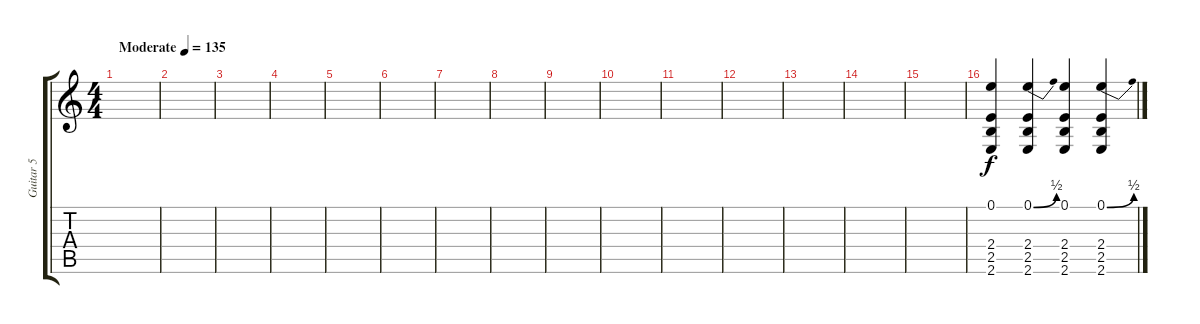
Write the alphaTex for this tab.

\track ("Guitar 5" "Guitar 5") {instrument distortionguitar}
\staff {score tabs}
\tuning (E4 B3 G3 D3 A2 D2) {hide}
\ts (4 4)
\tempo (135 "Moderate")
\clef g2
\ks c
|
|
|
|
|
|
|
|
|
|
|
|
|
|
|
(0.1 2.4 2.5 2.6).4 (0.1{be (bend 0 0 60 2)} 2.4 2.5 2.6).4 (0.1 2.4 2.5 2.6).4 (0.1{be (bend 0 0 60 2)} 2.4 2.5 2.6).4
